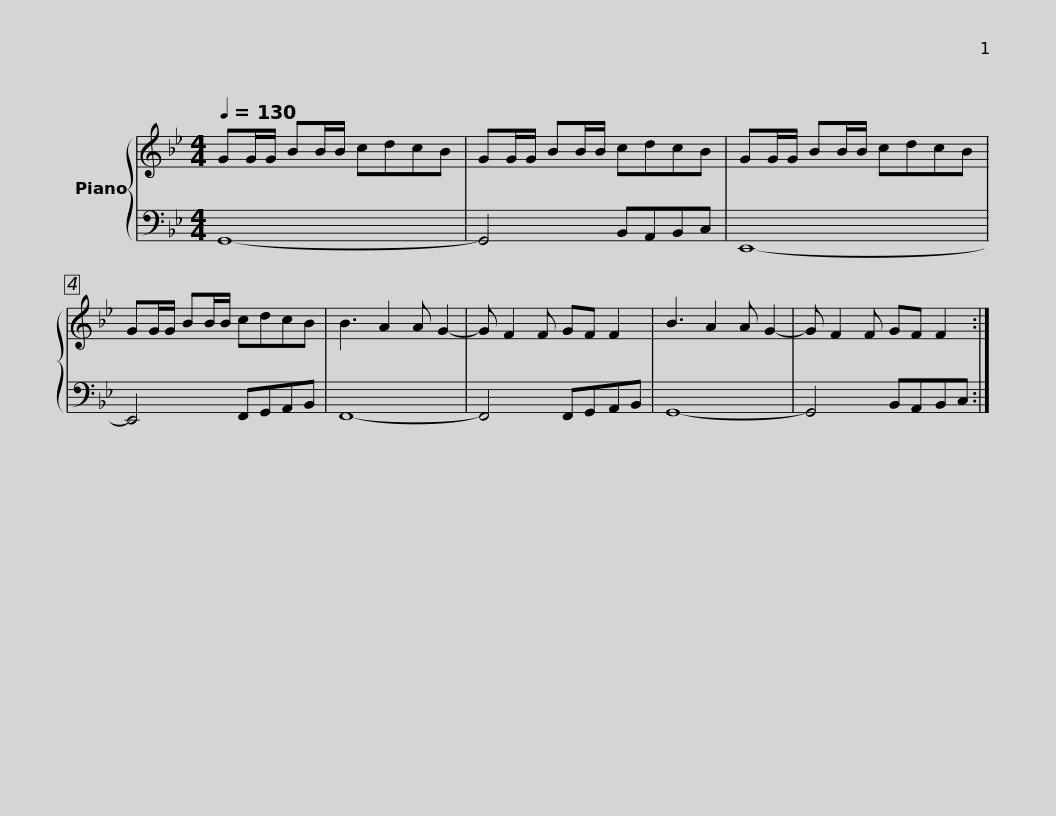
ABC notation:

X:1
%%score { 1 | 2 }
L:1/8
Q:1/4=130
M:4/4
I:linebreak $
K:Bb
V:1 treble
V:2 bass
V:1
 GG/G/ BB/B/ cdcB | GG/G/ BB/B/ cdcB | GG/G/ BB/B/ cdcB | GG/G/ BB/B/ cdcB | B3 A2 A G2- |$ %5
 G F2 F GF F2 | B3 A2 A G2- | G F2 F GF F2 :| %8
V:2
 G,,8- | G,,4 B,,A,,B,,C, | E,,8- | E,,4 F,,G,,A,,B,, | F,,8- |$ %5
 F,,4 F,,G,,A,,B,, | G,,8- | G,,4 B,,A,,B,,C, :| %8
